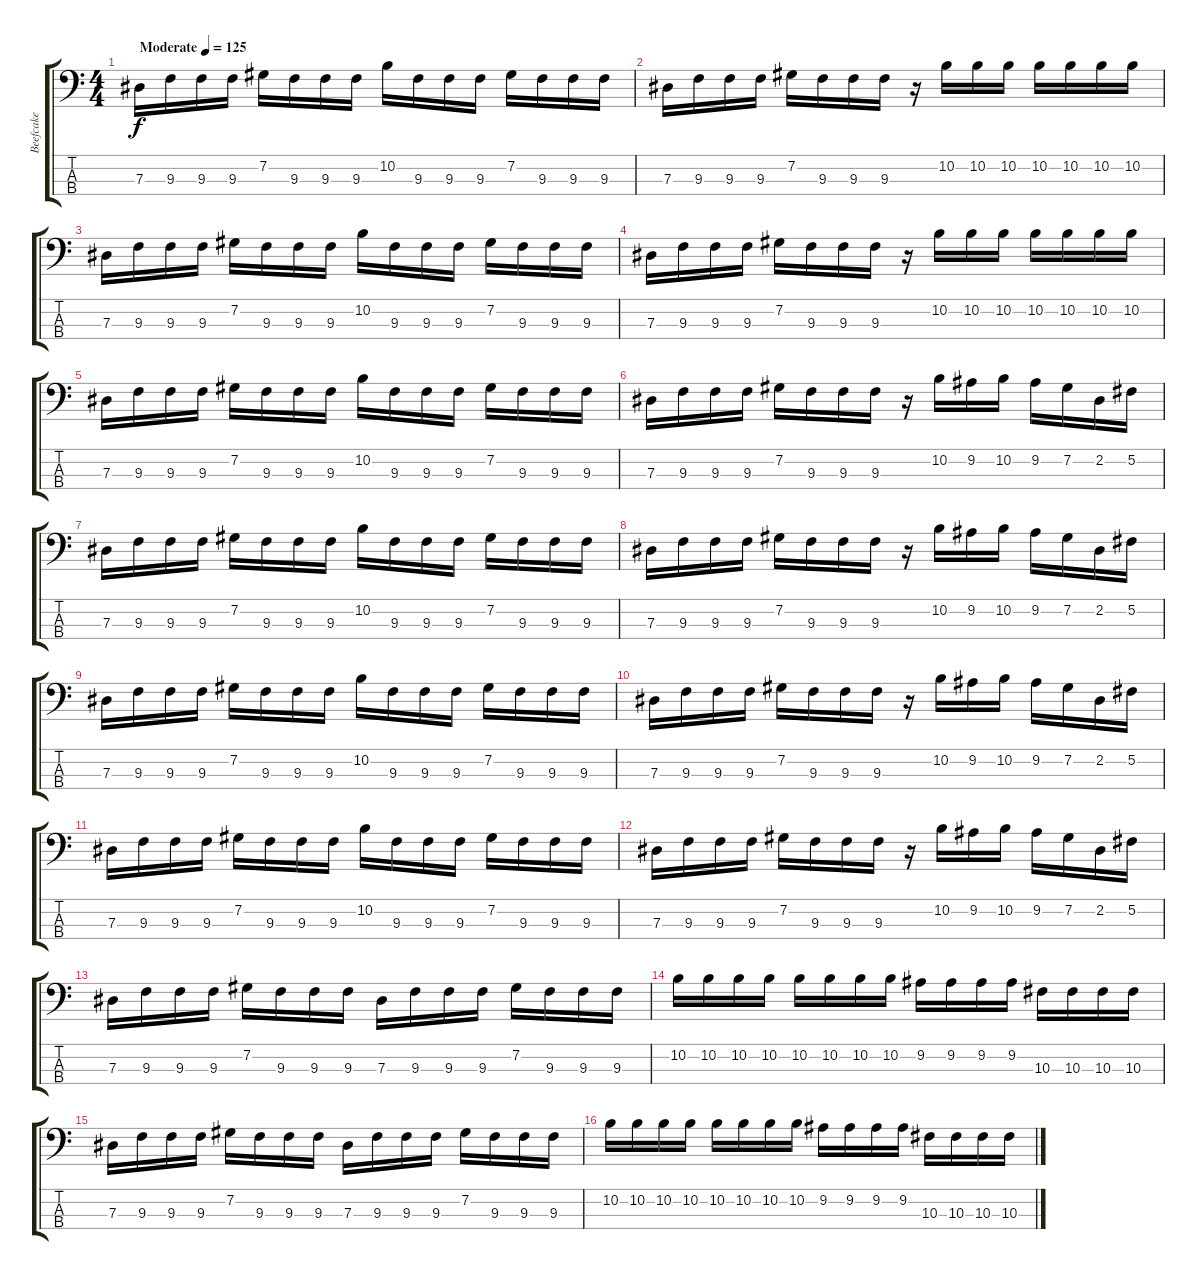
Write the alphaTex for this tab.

\track ("Beefcake" "Beefcake") {instrument electricbasspick}
\staff {score tabs}
\tuning (Gb2 Db2 Ab1 Eb1) {hide}
\ts (4 4)
\tempo (125 "Moderate")
\clef f4
\ks c
7.3.16{dy f instrument electricbasspick} 9.3.16 9.3.16 9.3.16 7.2.16 9.3.16 9.3.16 9.3.16 10.2.16 9.3.16 9.3.16 9.3.16 7.2.16 9.3.16 9.3.16 9.3.16 |
7.3.16 9.3.16 9.3.16 9.3.16 7.2.16 9.3.16 9.3.16 9.3.16 r.16 10.2.16 10.2.16 10.2.16 10.2.16 10.2.16 10.2.16 10.2.16 |
7.3.16 9.3.16 9.3.16 9.3.16 7.2.16 9.3.16 9.3.16 9.3.16 10.2.16 9.3.16 9.3.16 9.3.16 7.2.16 9.3.16 9.3.16 9.3.16 |
7.3.16 9.3.16 9.3.16 9.3.16 7.2.16 9.3.16 9.3.16 9.3.16 r.16 10.2.16 10.2.16 10.2.16 10.2.16 10.2.16 10.2.16 10.2.16 |
7.3.16 9.3.16 9.3.16 9.3.16 7.2.16 9.3.16 9.3.16 9.3.16 10.2.16 9.3.16 9.3.16 9.3.16 7.2.16 9.3.16 9.3.16 9.3.16 |
7.3.16 9.3.16 9.3.16 9.3.16 7.2.16 9.3.16 9.3.16 9.3.16 r.16 10.2.16 9.2.16 10.2.16 9.2.16 7.2.16 2.2.16 5.2.16 |
7.3.16 9.3.16 9.3.16 9.3.16 7.2.16 9.3.16 9.3.16 9.3.16 10.2.16 9.3.16 9.3.16 9.3.16 7.2.16 9.3.16 9.3.16 9.3.16 |
7.3.16 9.3.16 9.3.16 9.3.16 7.2.16 9.3.16 9.3.16 9.3.16 r.16 10.2.16 9.2.16 10.2.16 9.2.16 7.2.16 2.2.16 5.2.16 |
7.3.16 9.3.16 9.3.16 9.3.16 7.2.16 9.3.16 9.3.16 9.3.16 10.2.16 9.3.16 9.3.16 9.3.16 7.2.16 9.3.16 9.3.16 9.3.16 |
7.3.16 9.3.16 9.3.16 9.3.16 7.2.16 9.3.16 9.3.16 9.3.16 r.16 10.2.16 9.2.16 10.2.16 9.2.16 7.2.16 2.2.16 5.2.16 |
7.3.16 9.3.16 9.3.16 9.3.16 7.2.16 9.3.16 9.3.16 9.3.16 10.2.16 9.3.16 9.3.16 9.3.16 7.2.16 9.3.16 9.3.16 9.3.16 |
7.3.16 9.3.16 9.3.16 9.3.16 7.2.16 9.3.16 9.3.16 9.3.16 r.16 10.2.16 9.2.16 10.2.16 9.2.16 7.2.16 2.2.16 5.2.16 |
7.3.16 9.3.16 9.3.16 9.3.16 7.2.16 9.3.16 9.3.16 9.3.16 7.3.16 9.3.16 9.3.16 9.3.16 7.2.16 9.3.16 9.3.16 9.3.16 |
10.2.16 10.2.16 10.2.16 10.2.16 10.2.16 10.2.16 10.2.16 10.2.16 9.2.16 9.2.16 9.2.16 9.2.16 10.3.16 10.3.16 10.3.16 10.3.16 |
7.3.16 9.3.16 9.3.16 9.3.16 7.2.16 9.3.16 9.3.16 9.3.16 7.3.16 9.3.16 9.3.16 9.3.16 7.2.16 9.3.16 9.3.16 9.3.16 |
10.2.16 10.2.16 10.2.16 10.2.16 10.2.16 10.2.16 10.2.16 10.2.16 9.2.16 9.2.16 9.2.16 9.2.16 10.3.16 10.3.16 10.3.16 10.3.16
